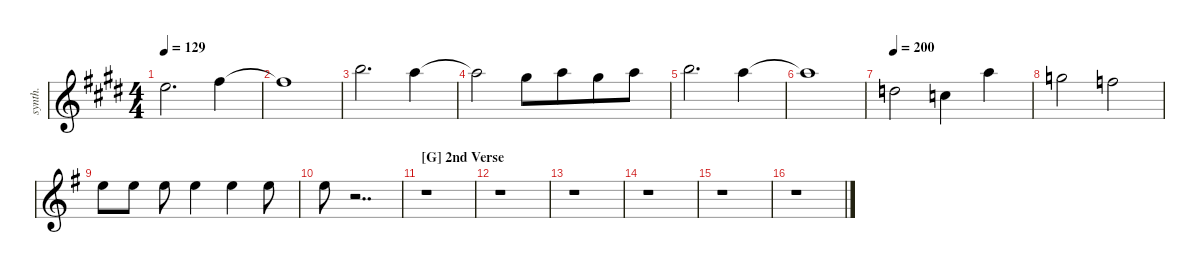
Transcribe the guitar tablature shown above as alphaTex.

\defaultSystemsLayout 4
\hideDynamics
\bracketExtendMode nobrackets
\track ("Key Synthesizer" "synth.") {instrument fx3crystal}
\staff {score}
\tuning (E4 B3 G3 D3 A2 E2)
\ts (4 4)
\tempo 129
\clef g2
\ks e
21.3{acc forcenatural}.2{d dy mf} 23.3{acc #}.4 |
23.3{t acc #}.1 |
28.3{acc forcenatural}.2{d} 26.3{acc forcenatural}.4 |
26.3{t acc forcenatural}.2 21.2{acc #}.8 22.2{acc forcenatural}.8{beam merge} 21.2{acc #}.8 22.2{acc forcenatural}.8 |
19.1{acc forcenatural}.2{d} 22.2{acc forcenatural}.4 |
22.2{t acc forcenatural}.1 |
\tempo 200
24.4{acc forcenatural}.2 22.4{acc forcenatural}.4 17.1{acc forcenatural}.4 |
15.1{acc forcenatural}.2 13.1{acc forcenatural}.2 |
\ks g
12.1{acc forcenatural}.8 12.1{acc forcenatural}.8 12.1{acc forcenatural}.8 12.1{acc forcenatural}.4 12.1{acc forcenatural}.4 12.1{acc forcenatural}.8 |
12.1{acc forcenatural}.8 r.2{dd} |
\section ("G" "2nd Verse")
r.1 |
r.1 |
r.1 |
r.1 |
r.1 |
r.1
